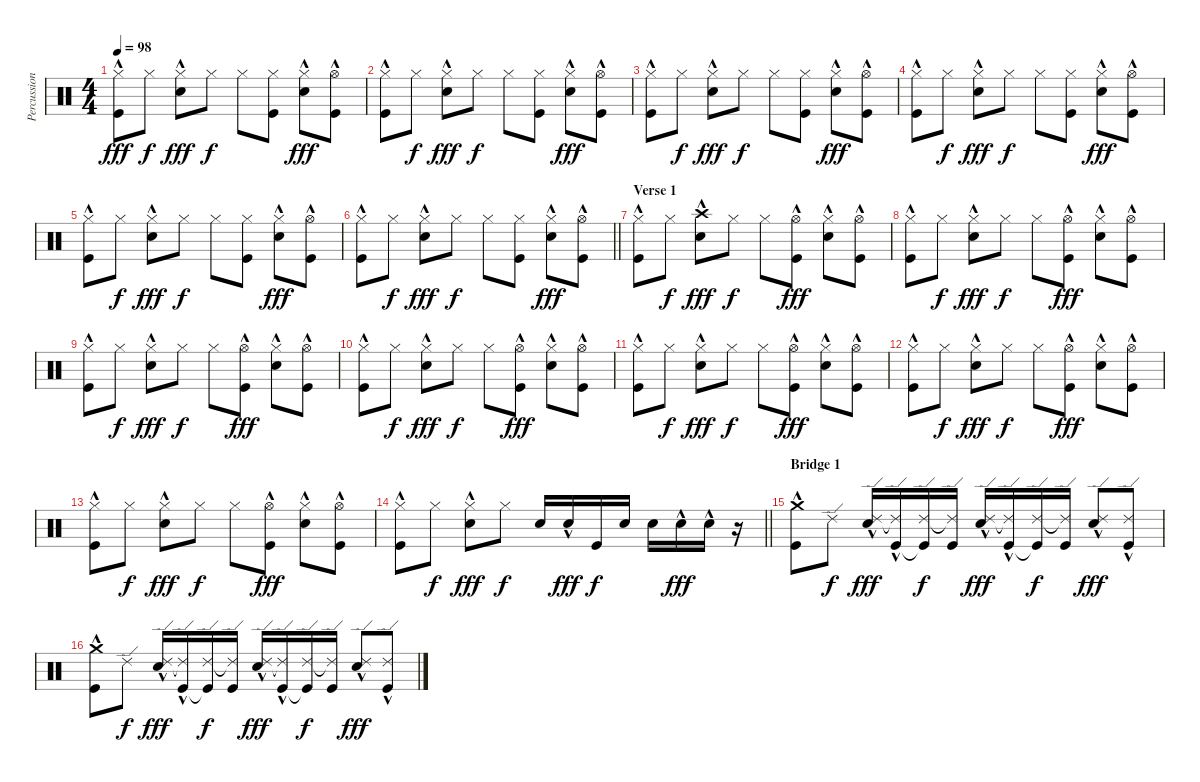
\track ("Percussion -- Joey Kramer" "Percussion") {instrument percussion}
\staff {score}
\articulation defaults
\ts (4 4)
\tempo 98
\clef neutral
\ks c
("Hi-Hat (closed)" "Kick (hit)"{hac}).8{dy fff} "Hi-Hat (closed)".8{dy f} ("Hi-Hat (closed)" "Snare (hit) 2"{hac}).8{dy fff} "Hi-Hat (closed)".8{dy f} "Hi-Hat (closed)".8 ("Hi-Hat (closed)" "Kick (hit)").8 ("Hi-Hat (closed)" "Snare (hit) 2"{hac}).8{dy fff} ("Hi-Hat (open)"{hac} "Kick (hit)"{hac}).8 |
("Hi-Hat (closed)" "Kick (hit)"{hac}).8 "Hi-Hat (closed)".8{dy f} ("Hi-Hat (closed)" "Snare (hit) 2"{hac}).8{dy fff} "Hi-Hat (closed)".8{dy f} "Hi-Hat (closed)".8 ("Hi-Hat (closed)" "Kick (hit)").8 ("Hi-Hat (closed)" "Snare (hit) 2"{hac}).8{dy fff} ("Hi-Hat (open)"{hac} "Kick (hit)"{hac}).8 |
("Hi-Hat (closed)" "Kick (hit)"{hac}).8 "Hi-Hat (closed)".8{dy f} ("Hi-Hat (closed)" "Snare (hit) 2"{hac}).8{dy fff} "Hi-Hat (closed)".8{dy f} "Hi-Hat (closed)".8 ("Hi-Hat (closed)" "Kick (hit)").8 ("Hi-Hat (closed)" "Snare (hit) 2"{hac}).8{dy fff} ("Hi-Hat (open)"{hac} "Kick (hit)"{hac}).8 |
("Hi-Hat (closed)" "Kick (hit)"{hac}).8 "Hi-Hat (closed)".8{dy f} ("Hi-Hat (closed)" "Snare (hit) 2"{hac}).8{dy fff} "Hi-Hat (closed)".8{dy f} "Hi-Hat (closed)".8 ("Hi-Hat (closed)" "Kick (hit)").8 ("Hi-Hat (closed)" "Snare (hit) 2"{hac}).8{dy fff} ("Hi-Hat (open)"{hac} "Kick (hit)"{hac}).8 |
("Hi-Hat (closed)" "Kick (hit)"{hac}).8 "Hi-Hat (closed)".8{dy f} ("Hi-Hat (closed)" "Snare (hit) 2"{hac}).8{dy fff} "Hi-Hat (closed)".8{dy f} "Hi-Hat (closed)".8 ("Hi-Hat (closed)" "Kick (hit)").8 ("Hi-Hat (closed)" "Snare (hit) 2"{hac}).8{dy fff} ("Hi-Hat (open)"{hac} "Kick (hit)"{hac}).8 |
\barLineRight lightlight
("Hi-Hat (closed)" "Kick (hit)"{hac}).8 "Hi-Hat (closed)".8{dy f} ("Hi-Hat (closed)" "Snare (hit) 2"{hac}).8{dy fff} "Hi-Hat (closed)".8{dy f} "Hi-Hat (closed)".8 ("Hi-Hat (closed)" "Kick (hit)").8 ("Hi-Hat (closed)" "Snare (hit) 2"{hac}).8{dy fff} ("Hi-Hat (open)"{hac} "Kick (hit)"{hac}).8 |
\section ("" "Verse 1")
("Hi-Hat (closed)" "Kick (hit)"{hac}).8 "Hi-Hat (closed)".8{dy f} ("Crash high (hit)"{hac} "Snare (hit) 2"{hac}).8{dy fff} "Hi-Hat (closed)".8{dy f} "Hi-Hat (closed)".8 ("Hi-Hat (open)"{hac} "Kick (hit)").8{dy fff} ("Hi-Hat (closed)" "Snare (hit) 2"{hac}).8 ("Hi-Hat (open)"{hac} "Kick (hit)"{hac}).8 |
("Hi-Hat (closed)" "Kick (hit)"{hac}).8 "Hi-Hat (closed)".8{dy f} ("Hi-Hat (closed)" "Snare (hit) 2"{hac}).8{dy fff} "Hi-Hat (closed)".8{dy f} "Hi-Hat (closed)".8 ("Hi-Hat (open)"{hac} "Kick (hit)").8{dy fff} ("Hi-Hat (closed)" "Snare (hit) 2"{hac}).8 ("Hi-Hat (open)"{hac} "Kick (hit)"{hac}).8 |
("Hi-Hat (closed)" "Kick (hit)"{hac}).8 "Hi-Hat (closed)".8{dy f} ("Hi-Hat (closed)" "Snare (hit) 2"{hac}).8{dy fff} "Hi-Hat (closed)".8{dy f} "Hi-Hat (closed)".8 ("Hi-Hat (open)"{hac} "Kick (hit)").8{dy fff} ("Hi-Hat (closed)" "Snare (hit) 2"{hac}).8 ("Hi-Hat (open)"{hac} "Kick (hit)"{hac}).8 |
("Hi-Hat (closed)" "Kick (hit)"{hac}).8 "Hi-Hat (closed)".8{dy f} ("Hi-Hat (closed)" "Snare (hit) 2"{hac}).8{dy fff} "Hi-Hat (closed)".8{dy f} "Hi-Hat (closed)".8 ("Hi-Hat (open)"{hac} "Kick (hit)").8{dy fff} ("Hi-Hat (closed)" "Snare (hit) 2"{hac}).8 ("Hi-Hat (open)"{hac} "Kick (hit)"{hac}).8 |
("Hi-Hat (closed)" "Kick (hit)"{hac}).8 "Hi-Hat (closed)".8{dy f} ("Hi-Hat (closed)" "Snare (hit) 2"{hac}).8{dy fff} "Hi-Hat (closed)".8{dy f} "Hi-Hat (closed)".8 ("Hi-Hat (open)"{hac} "Kick (hit)").8{dy fff} ("Hi-Hat (closed)" "Snare (hit) 2"{hac}).8 ("Hi-Hat (open)"{hac} "Kick (hit)"{hac}).8 |
("Hi-Hat (closed)" "Kick (hit)"{hac}).8 "Hi-Hat (closed)".8{dy f} ("Hi-Hat (closed)" "Snare (hit) 2"{hac}).8{dy fff} "Hi-Hat (closed)".8{dy f} "Hi-Hat (closed)".8 ("Hi-Hat (open)"{hac} "Kick (hit)").8{dy fff} ("Hi-Hat (closed)" "Snare (hit) 2"{hac}).8 ("Hi-Hat (open)"{hac} "Kick (hit)"{hac}).8 |
("Hi-Hat (closed)" "Kick (hit)"{hac}).8 "Hi-Hat (closed)".8{dy f} ("Hi-Hat (closed)" "Snare (hit) 2"{hac}).8{dy fff} "Hi-Hat (closed)".8{dy f} "Hi-Hat (closed)".8 ("Hi-Hat (open)"{hac} "Kick (hit)").8{dy fff} ("Hi-Hat (closed)" "Snare (hit) 2"{hac}).8 ("Hi-Hat (open)"{hac} "Kick (hit)"{hac}).8 |
\barLineRight lightlight
("Hi-Hat (closed)" "Kick (hit)"{hac}).8 "Hi-Hat (closed)".8{dy f} ("Hi-Hat (closed)" "Snare (hit) 2"{hac}).8{dy fff} "Hi-Hat (closed)".8{dy f} "Snare (hit) 2".16 "Snare (hit) 2"{hac}.16{dy fff} "Kick (hit)".16{dy f} "Snare (hit) 2".16 "Snare (hit) 2".16 "Snare (hit) 2"{hac}.16{dy fff} "Snare (hit) 2"{hac}.16 r.16 |
\section ("" "Bridge 1")
("Crash medium (hit)"{hac} "Kick (hit)"{hac}).8 "Ride (edge) 2".8{dy f} ("Ride (edge) 2" "Snare (hit) 2"{hac}).16{dy fff} ("Ride (edge) 2"{t} "Kick (hit)"{hac}).16 ("Ride (edge) 2" "Kick (hit)"{t}).16{dy f} ("Ride (edge) 2"{t} "Kick (hit)").16 ("Ride (edge) 2" "Snare (hit) 2"{hac}).16{dy fff} ("Ride (edge) 2"{t} "Kick (hit)"{hac}).16 ("Ride (edge) 2" "Kick (hit)"{t}).16{dy f} ("Ride (edge) 2"{t} "Kick (hit)").16 ("Ride (edge) 2" "Snare (hit) 2"{hac}).8{dy fff} ("Ride (edge) 2" "Kick (hit)"{hac}).8 |
("Crash medium (hit)"{hac} "Kick (hit)"{hac}).8 "Ride (edge) 2".8{dy f} ("Ride (edge) 2" "Snare (hit) 2"{hac}).16{dy fff} ("Ride (edge) 2"{t} "Kick (hit)"{hac}).16 ("Ride (edge) 2" "Kick (hit)"{t}).16{dy f} ("Ride (edge) 2"{t} "Kick (hit)").16 ("Ride (edge) 2" "Snare (hit) 2"{hac}).16{dy fff} ("Ride (edge) 2"{t} "Kick (hit)"{hac}).16 ("Ride (edge) 2" "Kick (hit)"{t}).16{dy f} ("Ride (edge) 2"{t} "Kick (hit)").16 ("Ride (edge) 2" "Snare (hit) 2"{hac}).8{dy fff} ("Ride (edge) 2" "Kick (hit)"{hac}).8
